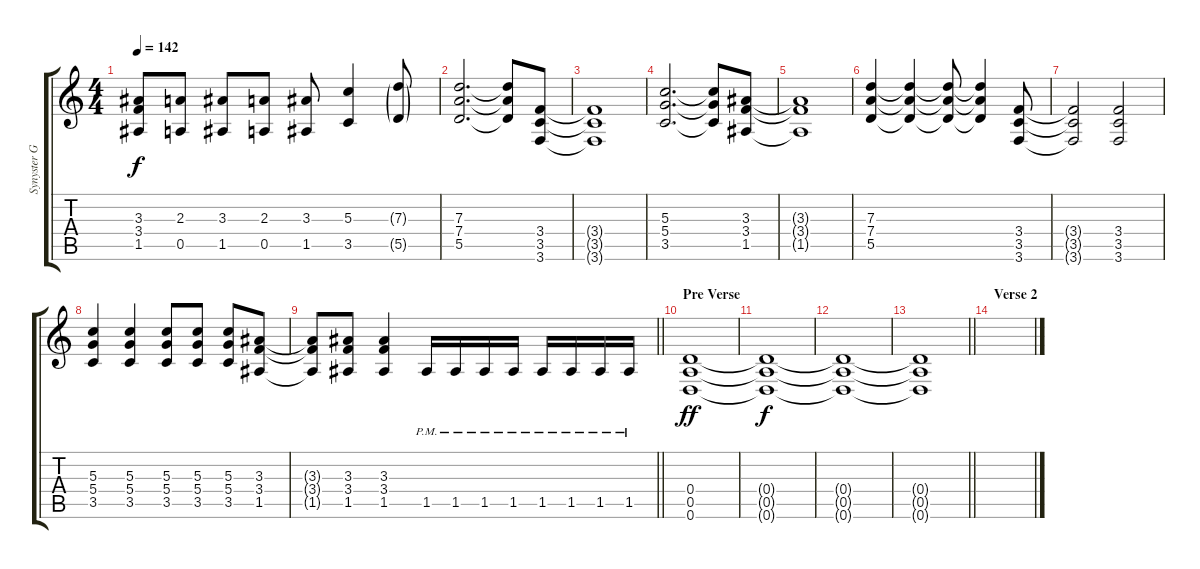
\track ("Synyster Gates Rhythm" "Synyster G") {instrument distortionguitar}
\staff {score tabs}
\tuning (E4 B3 G3 D3 A2 D2) {hide}
\ts (4 4)
\tempo 142
\clef g2
\ks c
(3.3{t} 3.4{t} 1.5{t}).8{dy f} (2.3 0.5).8 (3.3 1.5).8 (2.3 0.5).8 (3.3 1.5).8 (5.3 3.5).4 (7.3{g} 5.5{g}).8 |
(7.3 7.4 5.5).2{d} (7.3{t} 7.4{t} 5.5{t}).8 (3.4 3.5 3.6).8 |
(3.4{t} 3.5{t} 3.6{t}).1 |
(5.3 5.4 3.5).2{d} (5.3{t} 5.4{t} 3.5{t}).8 (3.3 3.4 1.5).8 |
(3.3{t} 3.4{t} 1.5{t}).1 |
(7.3 7.4 5.5).4 (7.3{t} 7.4{t} 5.5{t}).4 (7.3{t} 7.4{t} 5.5{t}).8 (7.3{t} 7.4{t} 5.5{t}).4 (3.4 3.5 3.6).8 |
(3.4{t} 3.5{t} 3.6{t}).2 (3.4 3.5 3.6).2 |
(5.3 5.4 3.5).4 (5.3 5.4 3.5).4 (5.3 5.4 3.5).8 (5.3 5.4 3.5).8 (5.3 5.4 3.5).8 (3.3 3.4 1.5).8 |
\barLineRight lightlight
(3.3{t} 3.4{t} 1.5{t}).8 (3.3 3.4 1.5).8 (3.3 3.4 1.5).4 1.5{pm}.16 1.5{pm}.16 1.5{pm}.16 1.5{pm}.16 1.5{pm}.16 1.5{pm}.16 1.5{pm}.16 1.5{pm}.16 |
\section ("" "Pre Verse")
(0.4 0.5 0.6).1{dy ff} |
(0.4{t} 0.5{t} 0.6{t}).1{dy f} |
(0.4{t} 0.5{t} 0.6{t}).1{volume 11} |
\barLineRight lightlight
(0.4{t} 0.5{t} 0.6{t}).1 |
\section ("" "Verse 2")
